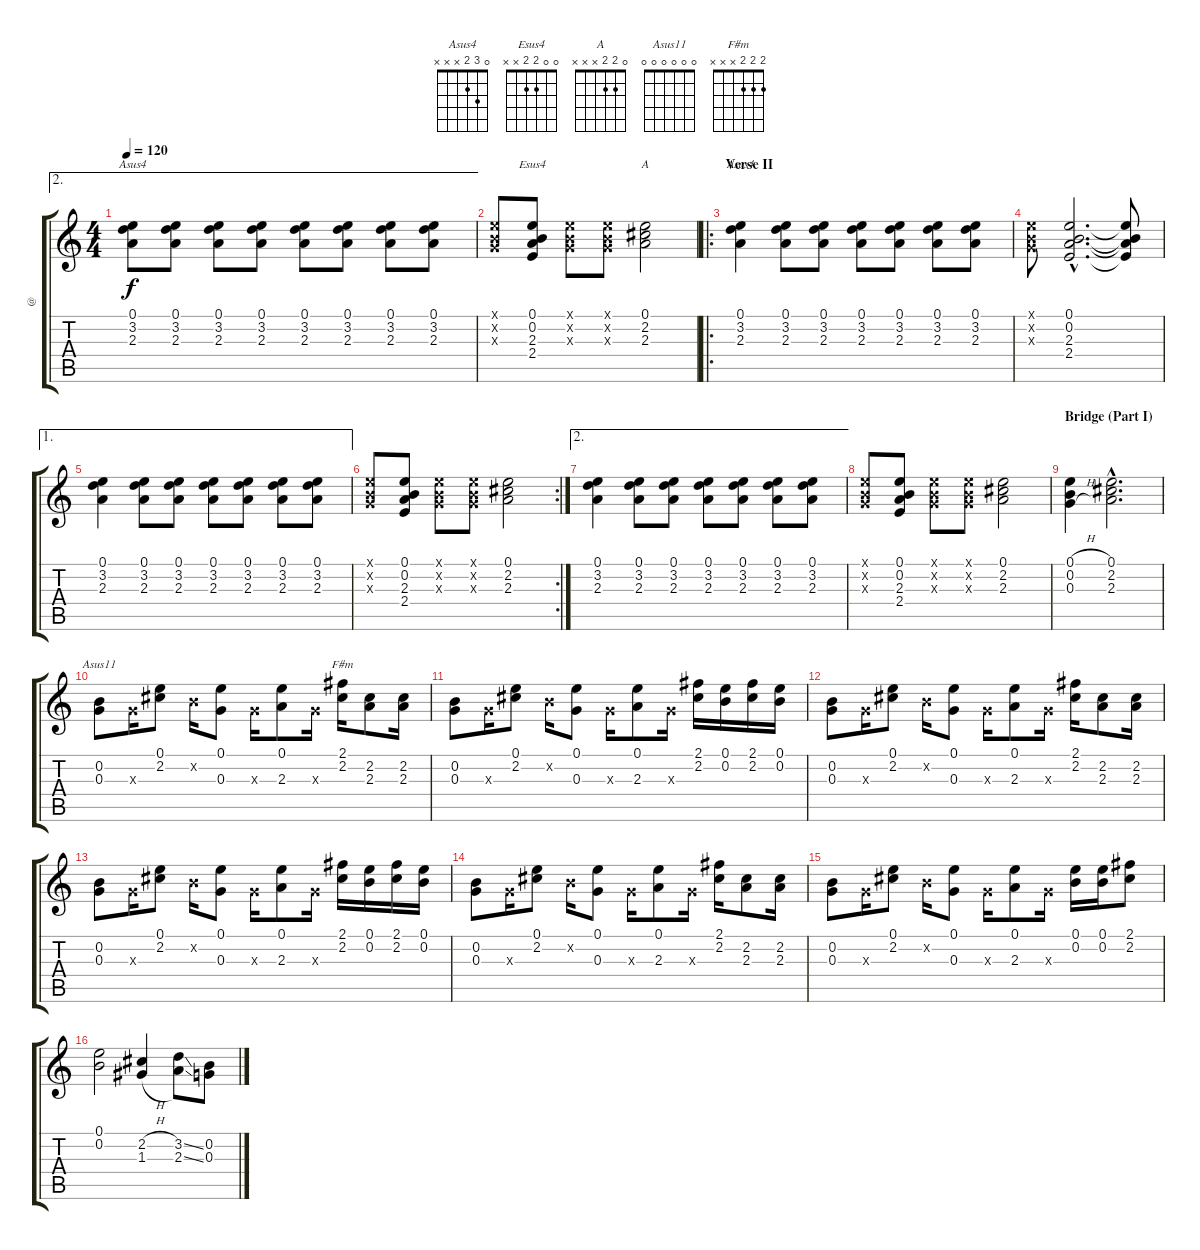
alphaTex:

\track ("@" "@") {instrument acousticguitarnylon}
\staff {score tabs}
\tuning (E4 B3 G3 D3 A2 E2) {hide}
\chord ("Asus4" x x x x x x) {firstfret 0}
\chord ("Esus4" 0 0 2 2 x x)
\chord ("A" 0 2 2 x x x)
\chord ("Asus4" 0 3 2 x x x)
\chord ("Asus11" 0 0 0 0 0 0)
\chord ("F#m" 2 2 2 x x x)
\ae 2
\ts (4 4)
\tempo 120
\clef g2
\ks c
(0.1 3.2 2.3).8{ch "Asus4" dy f} (0.1 3.2 2.3).8 (0.1 3.2 2.3).8 (0.1 3.2 2.3).8 (0.1 3.2 2.3).8 (0.1 3.2 2.3).8 (0.1 3.2 2.3).8 (0.1 3.2 2.3).8 |
(0.1{x} 0.2{x} 0.3{x}).8 (0.1 0.2 2.3 2.4).8{ch "Esus4"} (0.1{x} 0.2{x} 0.3{x}).8 (0.1{x} 0.2{x} 0.3{x}).8 (0.1 2.2 2.3).2{ch "A"} |
\ro
\section ("" "Verse II")
(0.1 3.2 2.3).4{ch "Asus4"} (0.1 3.2 2.3).8 (0.1 3.2 2.3).8 (0.1 3.2 2.3).8 (0.1 3.2 2.3).8 (0.1 3.2 2.3).8 (0.1 3.2 2.3).8 |
(0.1{x} 0.2{x} 0.3{x}).8 (0.1{hac} 0.2{hac} 2.3{hac} 2.4{hac}).2{d} (0.1{t} 0.2{t} 2.3{t} 2.4{t}).8 |
\ae 1
(0.1 3.2 2.3).4 (0.1 3.2 2.3).8 (0.1 3.2 2.3).8 (0.1 3.2 2.3).8 (0.1 3.2 2.3).8 (0.1 3.2 2.3).8 (0.1 3.2 2.3).8 |
\rc 2
(0.1{x} 0.2{x} 0.3{x}).8 (0.1 0.2 2.3 2.4).8 (0.1{x} 0.2{x} 0.3{x}).8 (0.1{x} 0.2{x} 0.3{x}).8 (0.1 2.2 2.3).2 |
\ae 2
(0.1 3.2 2.3).4 (0.1 3.2 2.3).8 (0.1 3.2 2.3).8 (0.1 3.2 2.3).8 (0.1 3.2 2.3).8 (0.1 3.2 2.3).8 (0.1 3.2 2.3).8 |
(0.1{x} 0.2{x} 0.3{x}).8 (0.1 0.2 2.3 2.4).8 (0.1{x} 0.2{x} 0.3{x}).8 (0.1{x} 0.2{x} 0.3{x}).8 (0.1 2.2 2.3).2 |
\section ("" "Bridge (Part I)")
(0.1{h} 0.2{h} 0.3{h}).4 (0.1{hac} 2.2{hac} 2.3{hac}).2{d} |
(0.2 0.3).8{ch "Asus11"} 0.3{x}.16 (0.1 2.2).8 0.2{x}.16 (0.1 0.3).8 0.3{x}.16 (0.1 2.3).8 0.3{x}.16 (2.1 2.2).16{ch "F#m"} (2.2 2.3).8 (2.2 2.3).16 |
(0.2 0.3).8 0.3{x}.16 (0.1 2.2).8 0.2{x}.16 (0.1 0.3).8 0.3{x}.16 (0.1 2.3).8 0.3{x}.16 (2.1 2.2).16 (0.1 0.2).16 (2.1 2.2).16 (0.1 0.2).16 |
(0.2 0.3).8 0.3{x}.16 (0.1 2.2).8 0.2{x}.16 (0.1 0.3).8 0.3{x}.16 (0.1 2.3).8 0.3{x}.16 (2.1 2.2).16 (2.2 2.3).8 (2.2 2.3).16 |
(0.2 0.3).8 0.3{x}.16 (0.1 2.2).8 0.2{x}.16 (0.1 0.3).8 0.3{x}.16 (0.1 2.3).8 0.3{x}.16 (2.1 2.2).16 (0.1 0.2).16 (2.1 2.2).16 (0.1 0.2).16 |
(0.2 0.3).8 0.3{x}.16 (0.1 2.2).8 0.2{x}.16 (0.1 0.3).8 0.3{x}.16 (0.1 2.3).8 0.3{x}.16 (2.1 2.2).16 (2.2 2.3).8 (2.2 2.3).16 |
(0.2 0.3).8 0.3{x}.16 (0.1 2.2).8 0.2{x}.16 (0.1 0.3).8 0.3{x}.16 (0.1 2.3).8 0.3{x}.16 (0.1 0.2).16 (0.1 0.2).16 (2.1 2.2).8 |
(0.1 0.2).2 (2.2{h} 1.3{h}).4 (3.2{ss} 2.3{ss}).8 (0.2 0.3).8
